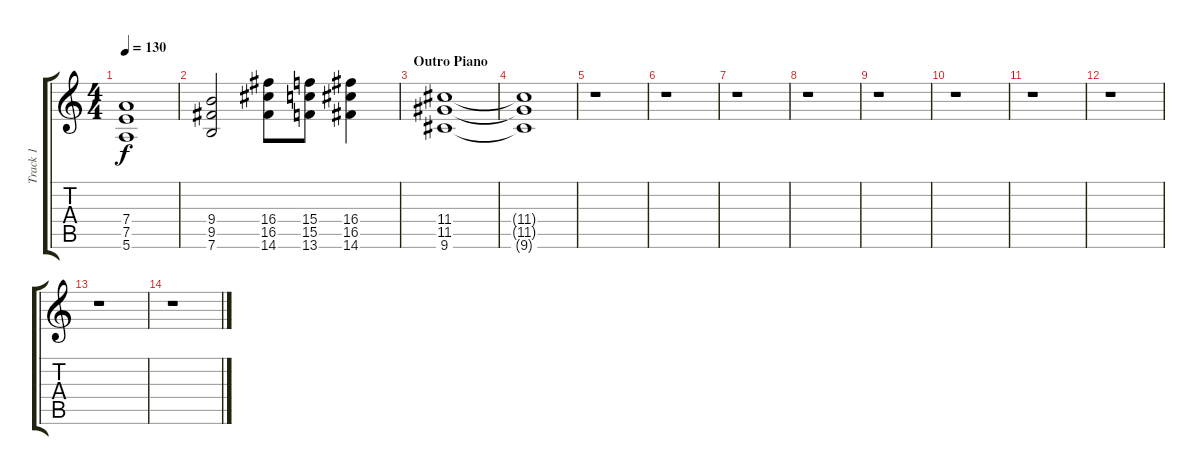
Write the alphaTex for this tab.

\track ("Track 1" "Track 1") {instrument overdrivenguitar}
\staff {score tabs}
\tuning (E4 B3 G3 D3 A2 E2) {hide}
\ts (4 4)
\tempo 130
\clef g2
\ks c
(7.4 7.5 5.6).1{dy f} |
(9.4 9.5 7.6).2 (16.4 16.5 14.6).8 (15.4 15.5 13.6).8 (16.4 16.5 14.6).4 |
\section ("" "Outro Piano")
(11.4 11.5 9.6).1 |
(11.4{t} 11.5{t} 9.6{t}).1 |
r.1 |
r.1 |
r.1 |
r.1 |
r.1 |
r.1 |
r.1 |
r.1 |
r.1 |
r.1
